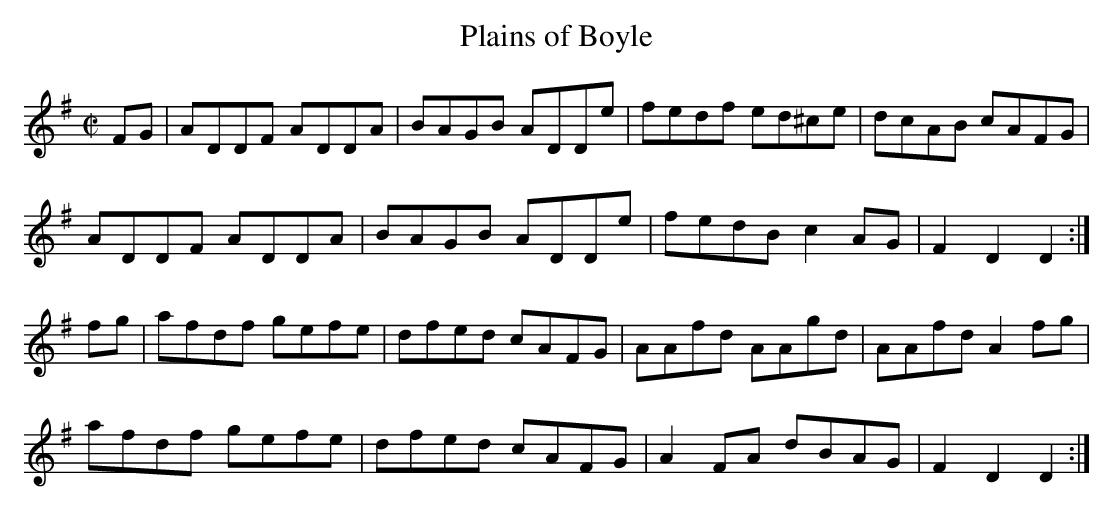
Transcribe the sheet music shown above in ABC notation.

X:1
T:Plains of Boyle
M:C|
L:1/8
K:D Mixolydian
FG|ADDF ADDA|BAGB ADDe|fedf ed^ce|dcAB cAFG|!
ADDF ADDA|BAGB ADDe|fedB c2AG|F2D2 D2:|!
fg|afdf gefe|dfed cAFG|AAfd AAgd|AAfd A2fg|!
afdf gefe|dfed cAFG|A2FA dBAG|F2D2 D2:|!
